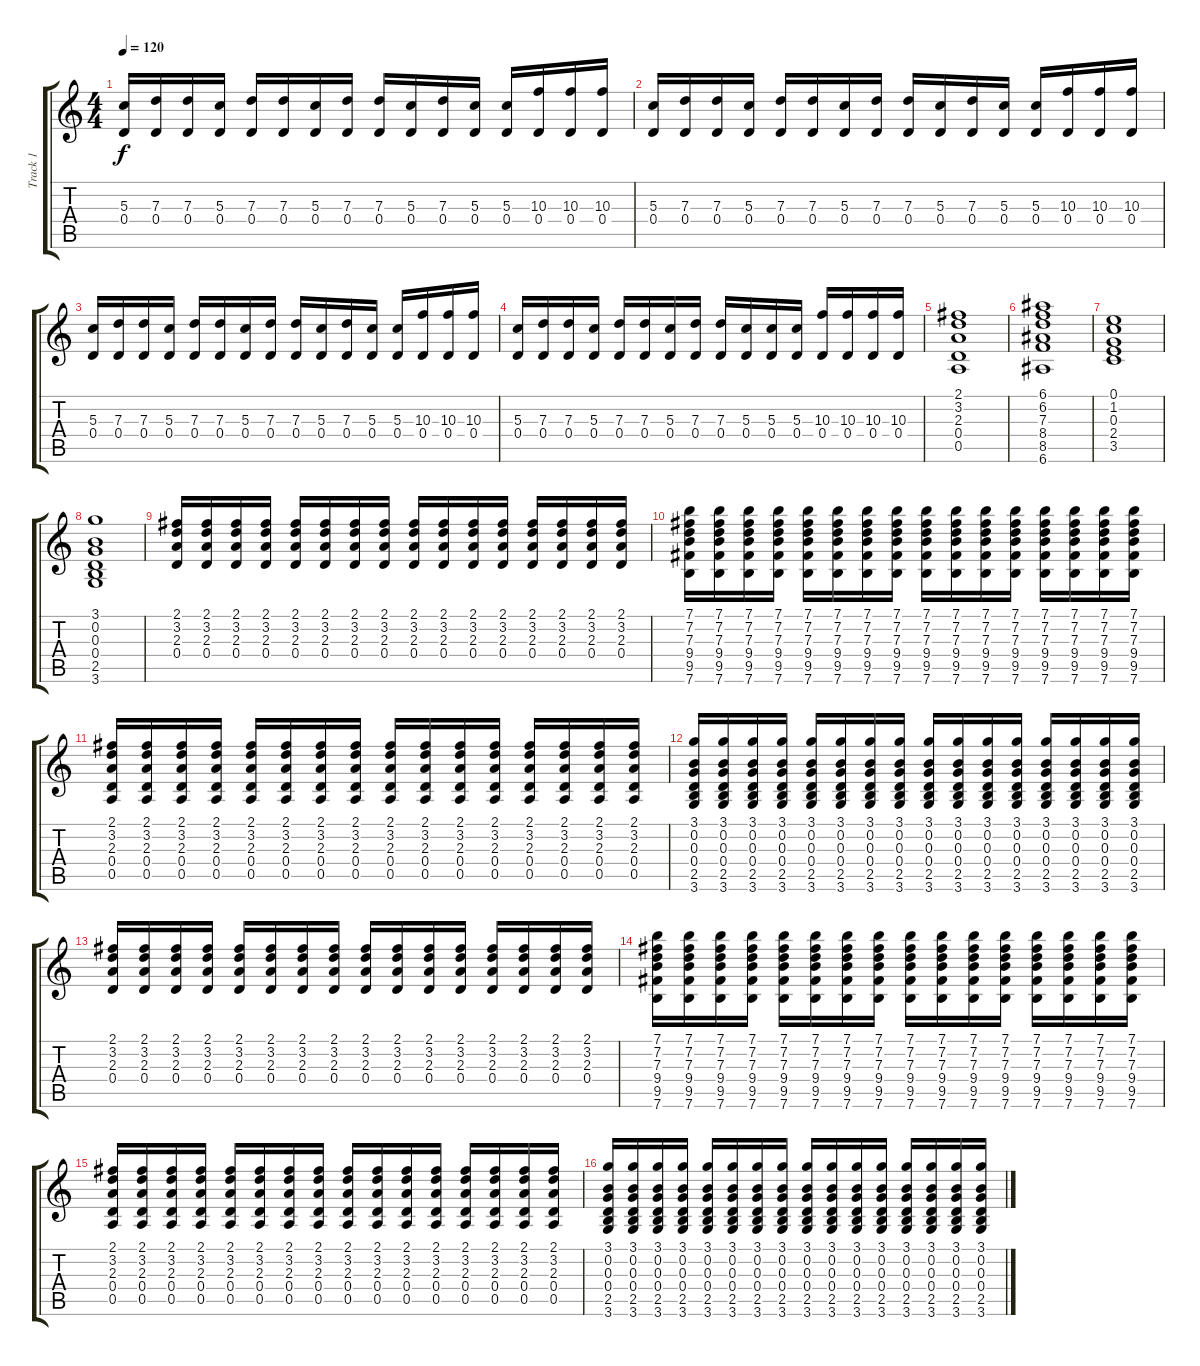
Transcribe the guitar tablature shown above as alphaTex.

\track ("Track 1" "Track 1") {instrument electricguitarmuted}
\staff {score tabs}
\tuning (E4 B3 G3 D3 A2 E2) {hide}
\ts (4 4)
\tempo 120
\clef g2
\ks c
(5.3 0.4).16{dy f instrument overdrivenguitar} (7.3 0.4).16 (7.3 0.4).16 (5.3 0.4).16 (7.3 0.4).16 (7.3 0.4).16 (5.3 0.4).16 (7.3 0.4).16 (7.3 0.4).16 (5.3 0.4).16 (7.3 0.4).16 (5.3 0.4).16 (5.3 0.4).16 (10.3 0.4).16 (10.3 0.4).16 (10.3 0.4).16 |
(5.3 0.4).16{instrument overdrivenguitar} (7.3 0.4).16 (7.3 0.4).16 (5.3 0.4).16 (7.3 0.4).16 (7.3 0.4).16 (5.3 0.4).16 (7.3 0.4).16 (7.3 0.4).16 (5.3 0.4).16 (7.3 0.4).16 (5.3 0.4).16 (5.3 0.4).16 (10.3 0.4).16 (10.3 0.4).16 (10.3 0.4).16 |
(5.3 0.4).16{instrument overdrivenguitar} (7.3 0.4).16 (7.3 0.4).16 (5.3 0.4).16 (7.3 0.4).16 (7.3 0.4).16 (5.3 0.4).16 (7.3 0.4).16 (7.3 0.4).16 (5.3 0.4).16 (7.3 0.4).16 (5.3 0.4).16 (5.3 0.4).16 (10.3 0.4).16 (10.3 0.4).16 (10.3 0.4).16 |
(5.3 0.4).16{instrument overdrivenguitar} (7.3 0.4).16 (7.3 0.4).16 (5.3 0.4).16 (7.3 0.4).16 (7.3 0.4).16 (5.3 0.4).16 (7.3 0.4).16 (7.3 0.4).16 (5.3 0.4).16 (5.3 0.4).16 (5.3 0.4).16 (10.3 0.4).16 (10.3 0.4).16 (10.3 0.4).16 (10.3 0.4).16 |
(2.1 3.2 2.3 0.4 0.5).1 |
(6.1 6.2 7.3 8.4 8.5 6.6).1 |
(0.1 1.2 0.3 2.4 3.5).1 |
(3.1 0.2 0.3 0.4 2.5 3.6).1 |
(2.1 3.2 2.3 0.4).16 (2.1 3.2 2.3 0.4).16 (2.1 3.2 2.3 0.4).16 (2.1 3.2 2.3 0.4).16 (2.1 3.2 2.3 0.4).16 (2.1 3.2 2.3 0.4).16 (2.1 3.2 2.3 0.4).16 (2.1 3.2 2.3 0.4).16 (2.1 3.2 2.3 0.4).16 (2.1 3.2 2.3 0.4).16 (2.1 3.2 2.3 0.4).16 (2.1 3.2 2.3 0.4).16 (2.1 3.2 2.3 0.4).16 (2.1 3.2 2.3 0.4).16 (2.1 3.2 2.3 0.4).16 (2.1 3.2 2.3 0.4).16 |
(7.1 7.2 7.3 9.4 9.5 7.6).16 (7.1 7.2 7.3 9.4 9.5 7.6).16 (7.1 7.2 7.3 9.4 9.5 7.6).16 (7.1 7.2 7.3 9.4 9.5 7.6).16 (7.1 7.2 7.3 9.4 9.5 7.6).16 (7.1 7.2 7.3 9.4 9.5 7.6).16 (7.1 7.2 7.3 9.4 9.5 7.6).16 (7.1 7.2 7.3 9.4 9.5 7.6).16 (7.1 7.2 7.3 9.4 9.5 7.6).16 (7.1 7.2 7.3 9.4 9.5 7.6).16 (7.1 7.2 7.3 9.4 9.5 7.6).16 (7.1 7.2 7.3 9.4 9.5 7.6).16 (7.1 7.2 7.3 9.4 9.5 7.6).16 (7.1 7.2 7.3 9.4 9.5 7.6).16 (7.1 7.2 7.3 9.4 9.5 7.6).16 (7.1 7.2 7.3 9.4 9.5 7.6).16 |
(2.1 3.2 2.3 0.4 0.5).16 (2.1 3.2 2.3 0.4 0.5).16 (2.1 3.2 2.3 0.4 0.5).16 (2.1 3.2 2.3 0.4 0.5).16 (2.1 3.2 2.3 0.4 0.5).16 (2.1 3.2 2.3 0.4 0.5).16 (2.1 3.2 2.3 0.4 0.5).16 (2.1 3.2 2.3 0.4 0.5).16 (2.1 3.2 2.3 0.4 0.5).16 (2.1 3.2 2.3 0.4 0.5).16 (2.1 3.2 2.3 0.4 0.5).16 (2.1 3.2 2.3 0.4 0.5).16 (2.1 3.2 2.3 0.4 0.5).16 (2.1 3.2 2.3 0.4 0.5).16 (2.1 3.2 2.3 0.4 0.5).16 (2.1 3.2 2.3 0.4 0.5).16 |
(3.1 0.2 0.3 0.4 2.5 3.6).16 (3.1 0.2 0.3 0.4 2.5 3.6).16 (3.1 0.2 0.3 0.4 2.5 3.6).16 (3.1 0.2 0.3 0.4 2.5 3.6).16 (3.1 0.2 0.3 0.4 2.5 3.6).16 (3.1 0.2 0.3 0.4 2.5 3.6).16 (3.1 0.2 0.3 0.4 2.5 3.6).16 (3.1 0.2 0.3 0.4 2.5 3.6).16 (3.1 0.2 0.3 0.4 2.5 3.6).16 (3.1 0.2 0.3 0.4 2.5 3.6).16 (3.1 0.2 0.3 0.4 2.5 3.6).16 (3.1 0.2 0.3 0.4 2.5 3.6).16 (3.1 0.2 0.3 0.4 2.5 3.6).16 (3.1 0.2 0.3 0.4 2.5 3.6).16 (3.1 0.2 0.3 0.4 2.5 3.6).16 (3.1 0.2 0.3 0.4 2.5 3.6).16 |
(2.1 3.2 2.3 0.4).16 (2.1 3.2 2.3 0.4).16 (2.1 3.2 2.3 0.4).16 (2.1 3.2 2.3 0.4).16 (2.1 3.2 2.3 0.4).16 (2.1 3.2 2.3 0.4).16 (2.1 3.2 2.3 0.4).16 (2.1 3.2 2.3 0.4).16 (2.1 3.2 2.3 0.4).16 (2.1 3.2 2.3 0.4).16 (2.1 3.2 2.3 0.4).16 (2.1 3.2 2.3 0.4).16 (2.1 3.2 2.3 0.4).16 (2.1 3.2 2.3 0.4).16 (2.1 3.2 2.3 0.4).16 (2.1 3.2 2.3 0.4).16 |
(7.1 7.2 7.3 9.4 9.5 7.6).16 (7.1 7.2 7.3 9.4 9.5 7.6).16 (7.1 7.2 7.3 9.4 9.5 7.6).16 (7.1 7.2 7.3 9.4 9.5 7.6).16 (7.1 7.2 7.3 9.4 9.5 7.6).16 (7.1 7.2 7.3 9.4 9.5 7.6).16 (7.1 7.2 7.3 9.4 9.5 7.6).16 (7.1 7.2 7.3 9.4 9.5 7.6).16 (7.1 7.2 7.3 9.4 9.5 7.6).16 (7.1 7.2 7.3 9.4 9.5 7.6).16 (7.1 7.2 7.3 9.4 9.5 7.6).16 (7.1 7.2 7.3 9.4 9.5 7.6).16 (7.1 7.2 7.3 9.4 9.5 7.6).16 (7.1 7.2 7.3 9.4 9.5 7.6).16 (7.1 7.2 7.3 9.4 9.5 7.6).16 (7.1 7.2 7.3 9.4 9.5 7.6).16 |
(2.1 3.2 2.3 0.4 0.5).16 (2.1 3.2 2.3 0.4 0.5).16 (2.1 3.2 2.3 0.4 0.5).16 (2.1 3.2 2.3 0.4 0.5).16 (2.1 3.2 2.3 0.4 0.5).16 (2.1 3.2 2.3 0.4 0.5).16 (2.1 3.2 2.3 0.4 0.5).16 (2.1 3.2 2.3 0.4 0.5).16 (2.1 3.2 2.3 0.4 0.5).16 (2.1 3.2 2.3 0.4 0.5).16 (2.1 3.2 2.3 0.4 0.5).16 (2.1 3.2 2.3 0.4 0.5).16 (2.1 3.2 2.3 0.4 0.5).16 (2.1 3.2 2.3 0.4 0.5).16 (2.1 3.2 2.3 0.4 0.5).16 (2.1 3.2 2.3 0.4 0.5).16 |
(3.1 0.2 0.3 0.4 2.5 3.6).16 (3.1 0.2 0.3 0.4 2.5 3.6).16 (3.1 0.2 0.3 0.4 2.5 3.6).16 (3.1 0.2 0.3 0.4 2.5 3.6).16 (3.1 0.2 0.3 0.4 2.5 3.6).16 (3.1 0.2 0.3 0.4 2.5 3.6).16 (3.1 0.2 0.3 0.4 2.5 3.6).16 (3.1 0.2 0.3 0.4 2.5 3.6).16 (3.1 0.2 0.3 0.4 2.5 3.6).16 (3.1 0.2 0.3 0.4 2.5 3.6).16 (3.1 0.2 0.3 0.4 2.5 3.6).16 (3.1 0.2 0.3 0.4 2.5 3.6).16 (3.1 0.2 0.3 0.4 2.5 3.6).16 (3.1 0.2 0.3 0.4 2.5 3.6).16 (3.1 0.2 0.3 0.4 2.5 3.6).16 (3.1 0.2 0.3 0.4 2.5 3.6).16
